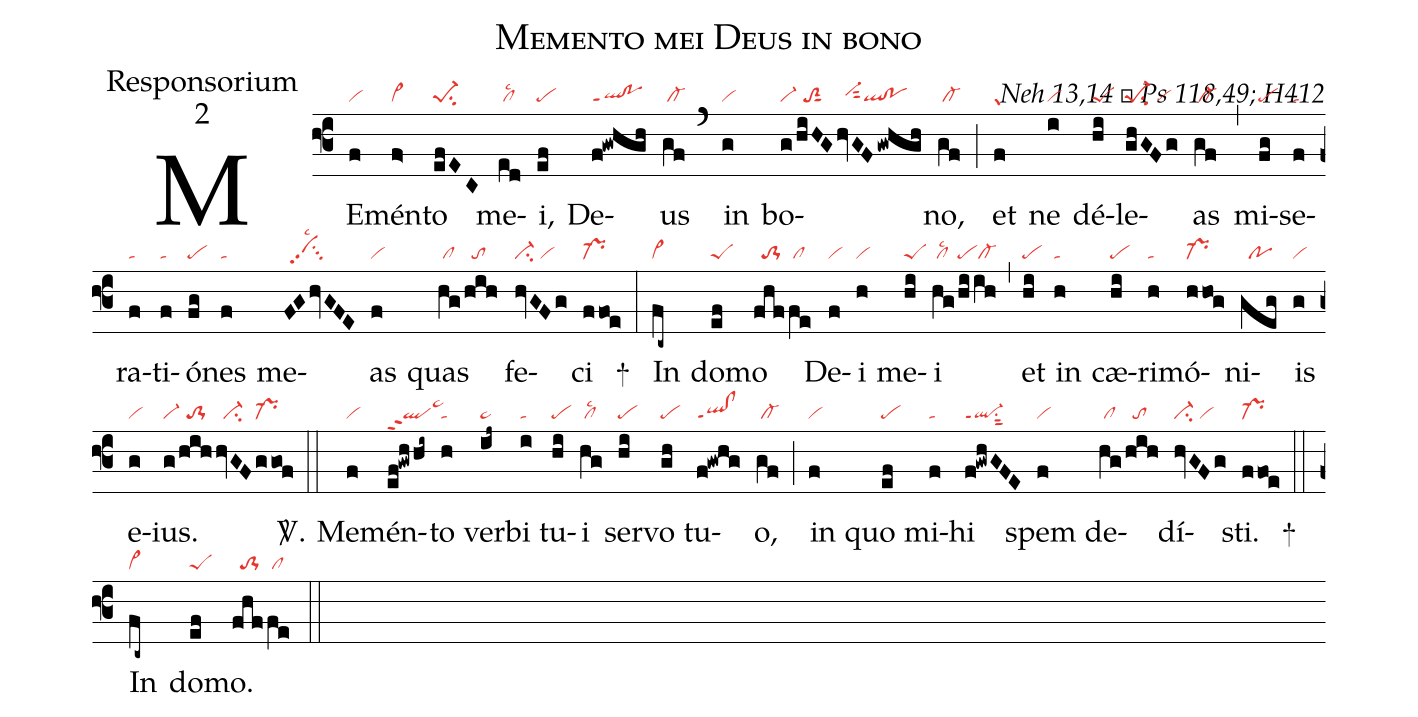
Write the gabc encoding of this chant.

name:Memento mei Deus in bono;
office-part:Responsorium;
mode:2;
commentary:Neh 13,14 ꝟ Ps 118,49; H412;
nabc-lines:1;
%%
(f3)
ME(f|vi)mén(f>|vi>)to(efEC|pe-1su2) me(ed|/cllsc2)i,(ef|pe) De(f!gwhgh|ql!poppt1)us(gf|/cl-) (`)
in(g|vi) bo(g|vi-|/hiHG|//toS2sut1|hvGFgwhgh|//vi-hhsut2ql!po)no,(gf|/cl-) (;)
et(f|gr) ne(i|vi) dé(hi|peS)le(ghGFg|pe-1su2/vi)as(gf|/cl-) (,)
mi(fg|pe)se(f|ta)ra(f|ta)ti(f|ta)ó(fg|pe)nes(f|ta) me(FGhvGFE|//vihhpp2su3lsc2)as(f|vi) quas(hg|/cl|/hih|//to) fe(hvGFg|vi-su2/vi)ci(ffoe|pr-) +(:)
In(fc~|cl~) do(ef|peS)mo(fhf|//to-1|/fe|/cl) De(f|vi)i(h|vi) me(hi|peS)i(hg|/cllsc2|/hi|pe|/ih|/cl-) (,)
et(hi|pe) in(h|ta) cæ(hi|pe)ri(h|ta)mó(hhog|pr-)ni(geg|//po)is(g|vi) e(g|vi)ius.(g|vi-|/hih|//to-1|hvGF|//ci-|ggof|pr-) <sp>V/</sp>.(::)
Me(f|vi)mén(ef!gwh/hi~|qlppt2pe~hj)to(h|ta) ver(ij~|pe~)bi(i|ta) tu(hi|pe)i(hg|/cllsc2) ser(hi|pe)vo(gh|pe) tu(f!gwhg|ql!clppt1)o,(gf|/cl-) (;)
in(f|vi) quo(ef|pe) mi(f|ta)hi(f!gwhGFE|ql-ppt1su1sut2) spem(f|vi) de(hg|/cl|/hih|//to)dí(hvGFg|vi-su2/vi)sti.(ffoe|pr-) +(::)
In(fc~|cl~) do(ef|peS)mo.(fhf|//to-1|/fe|/cl) (::)
